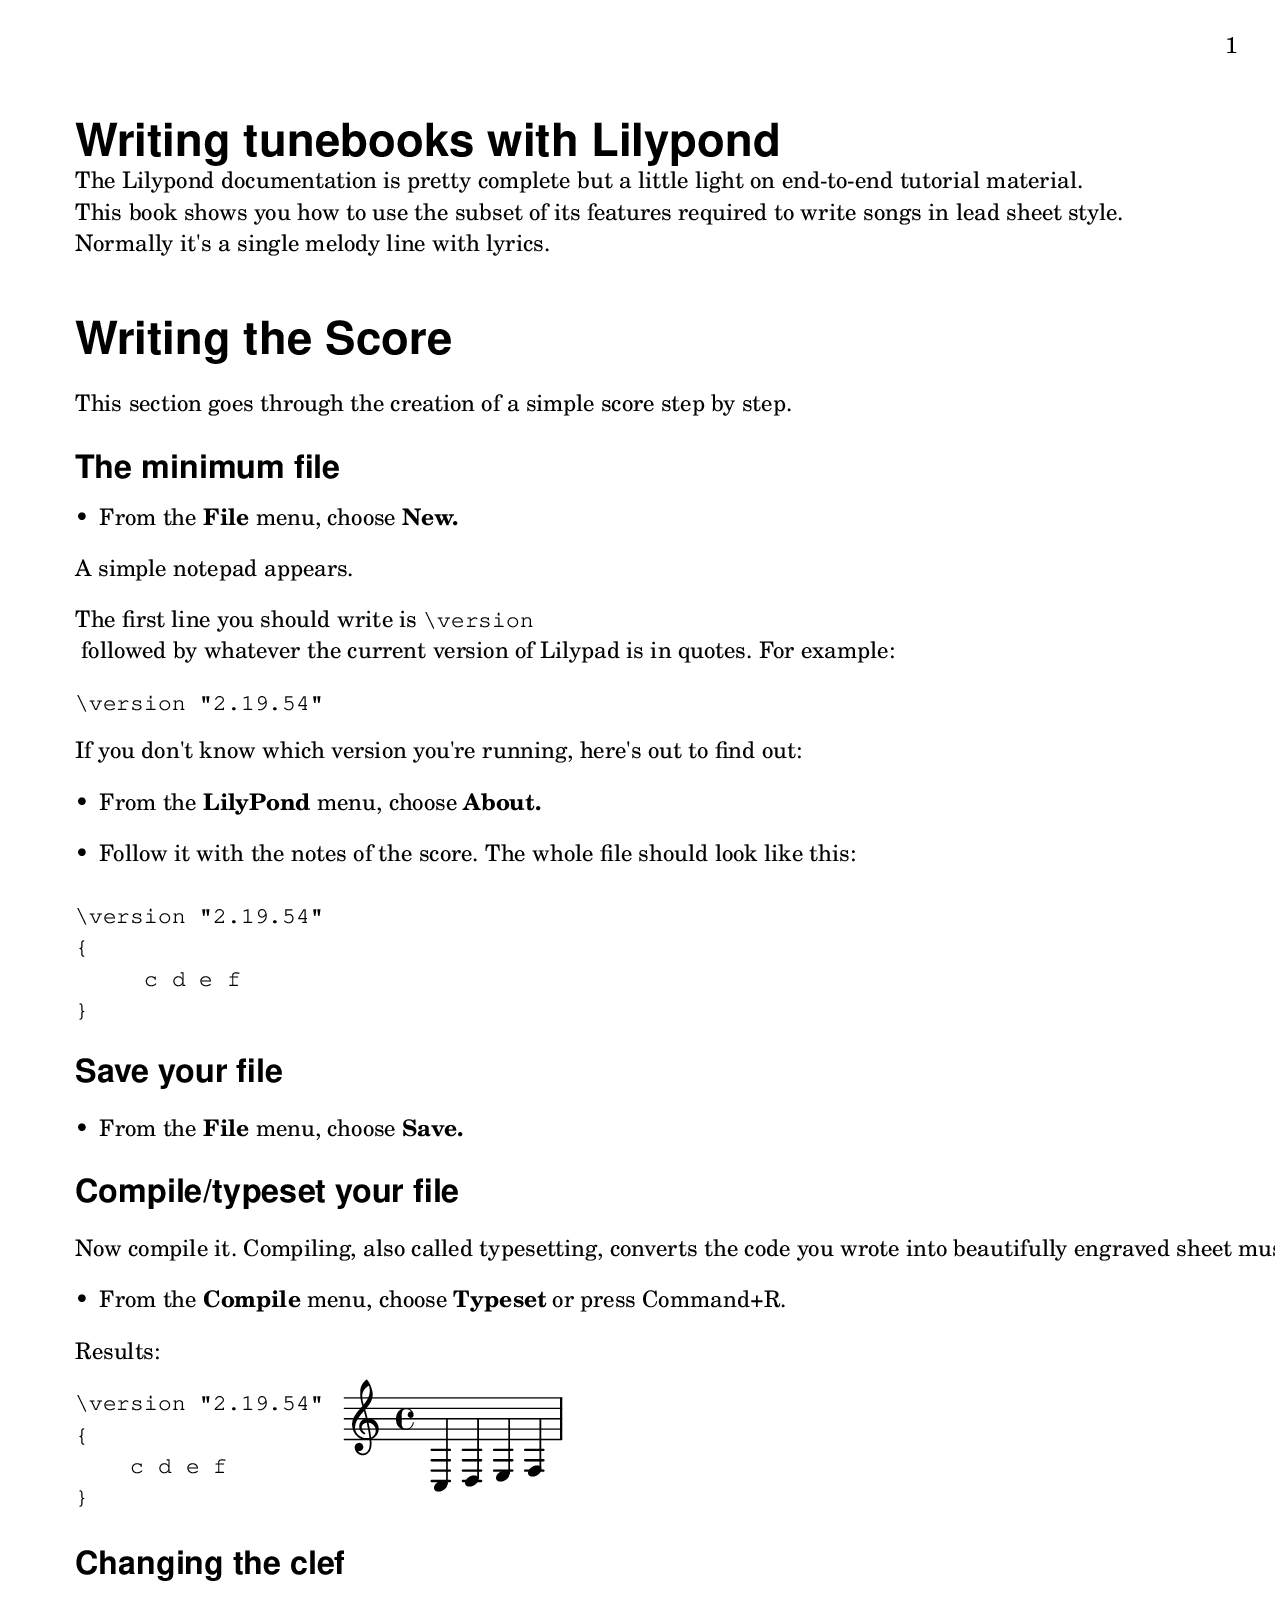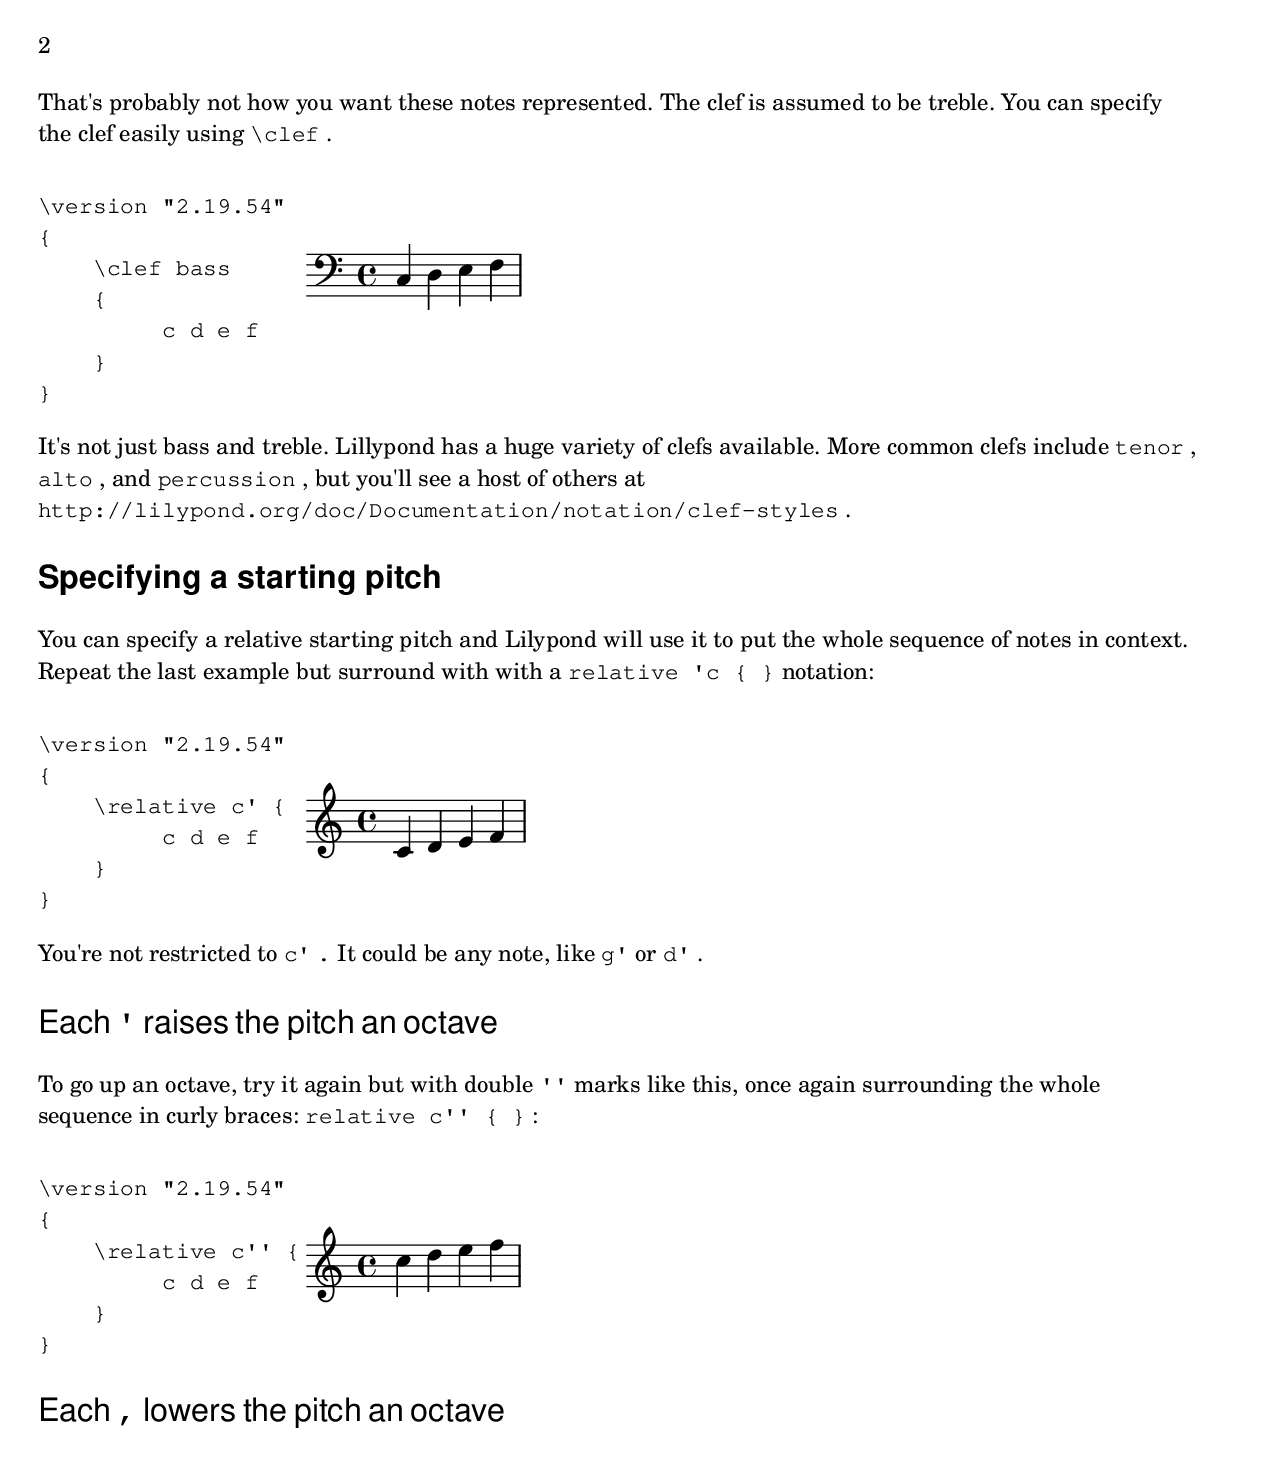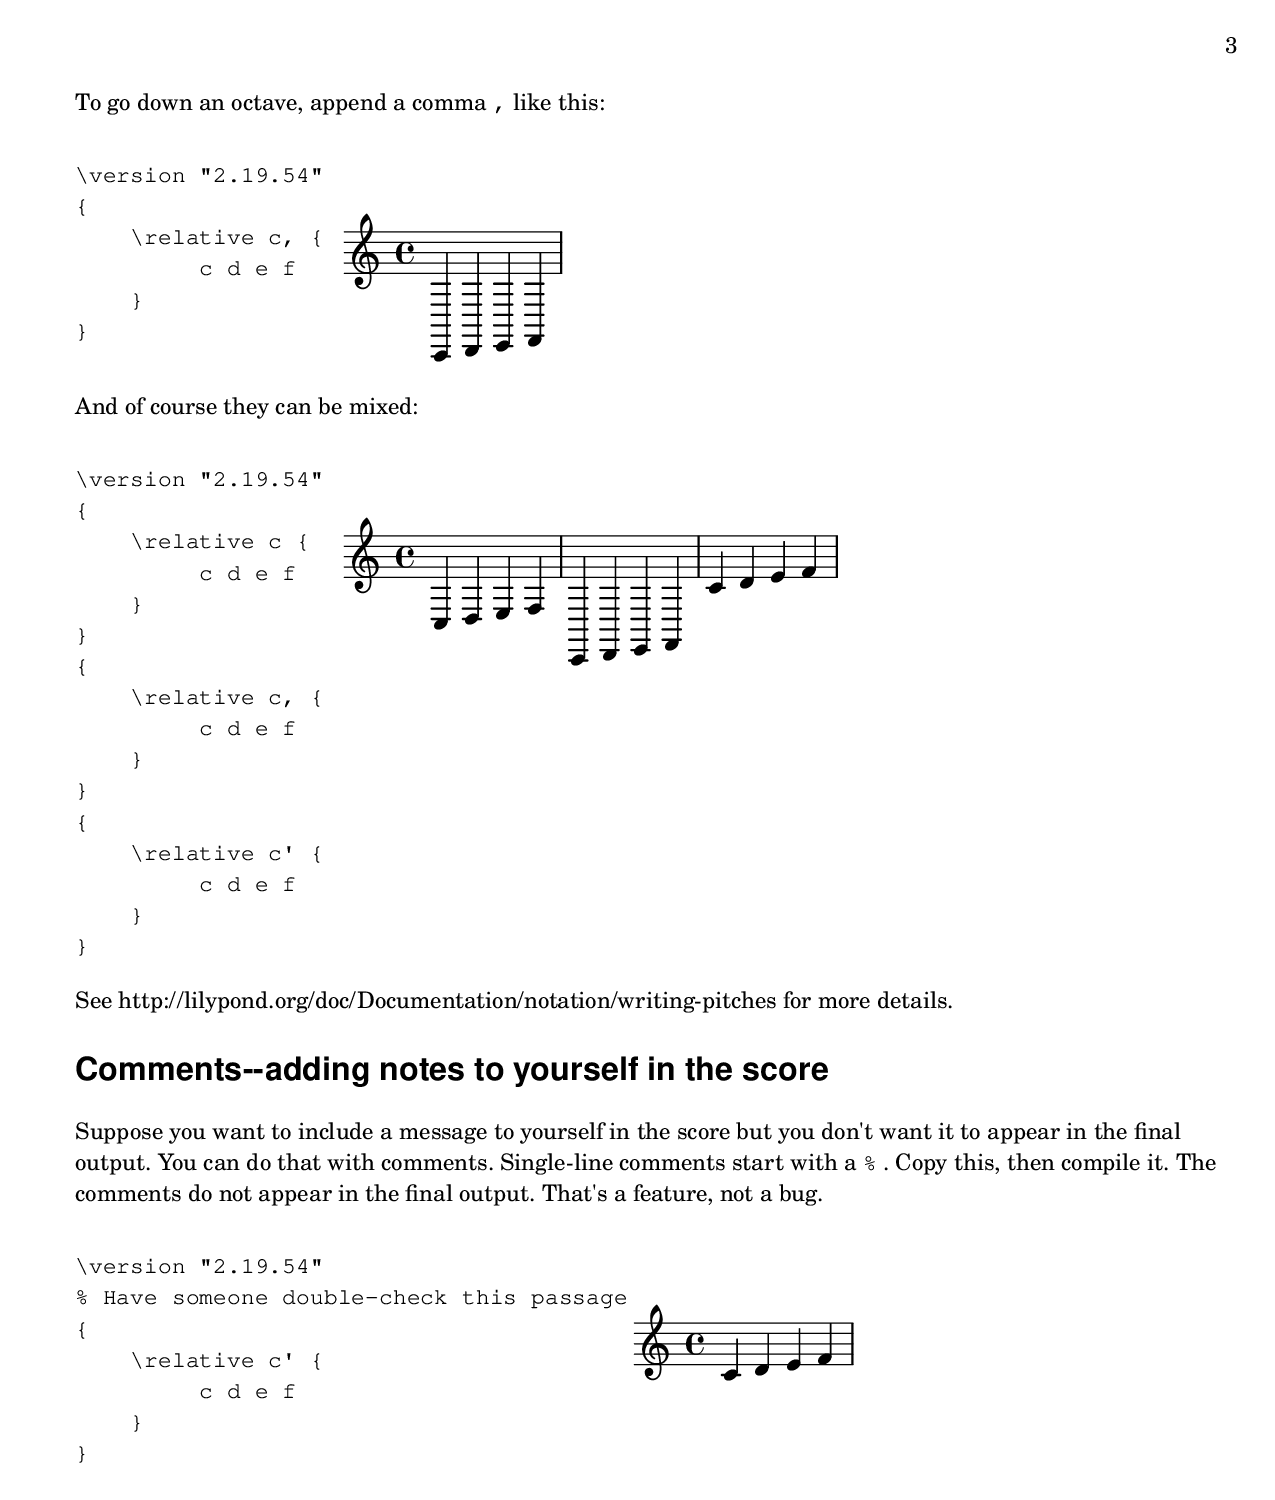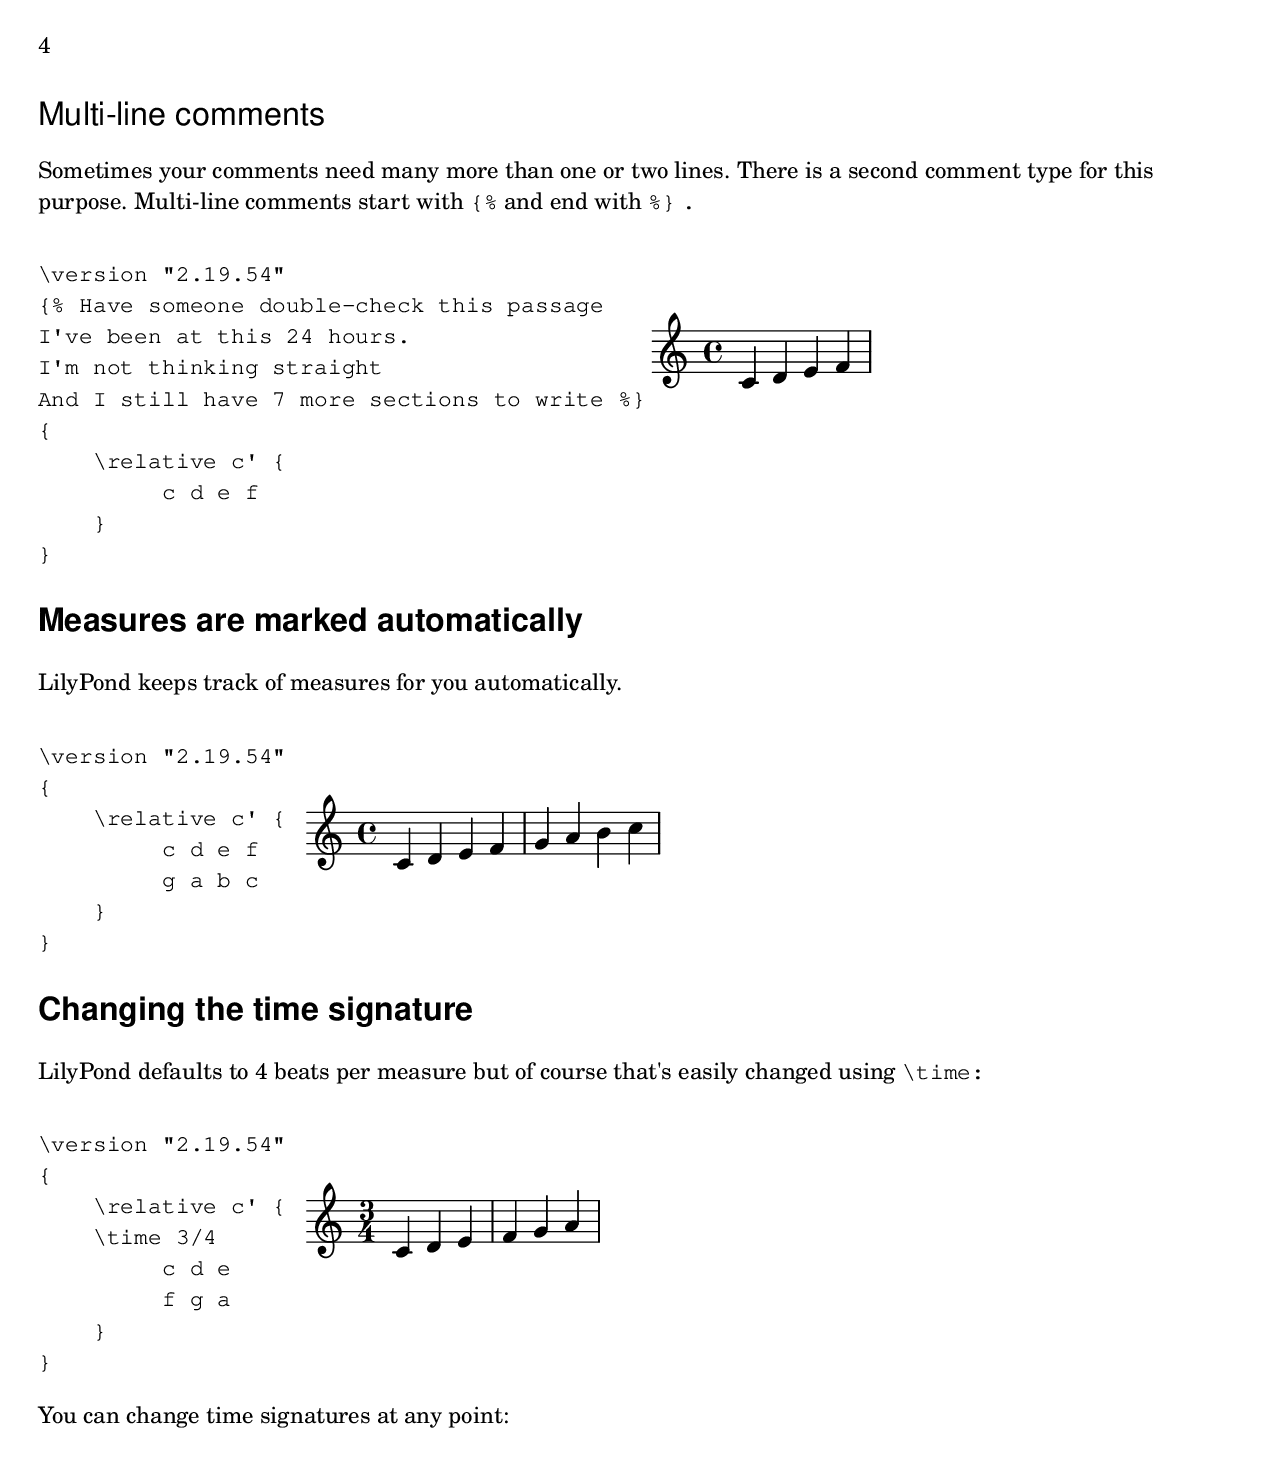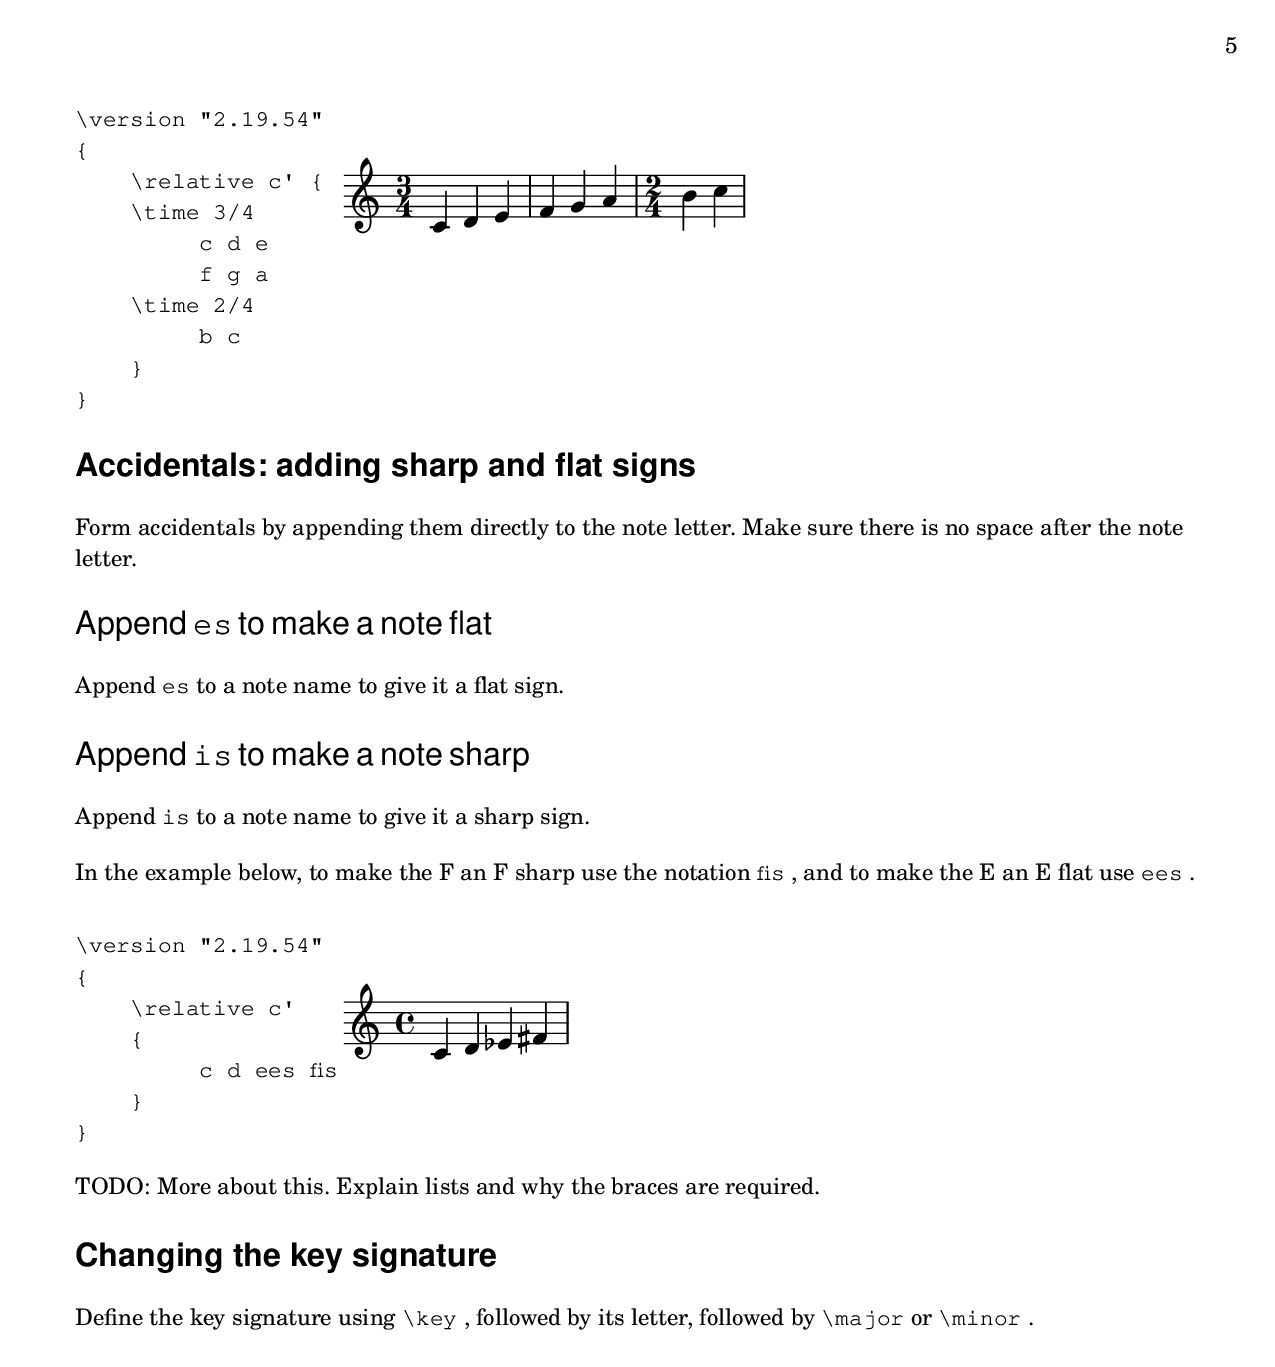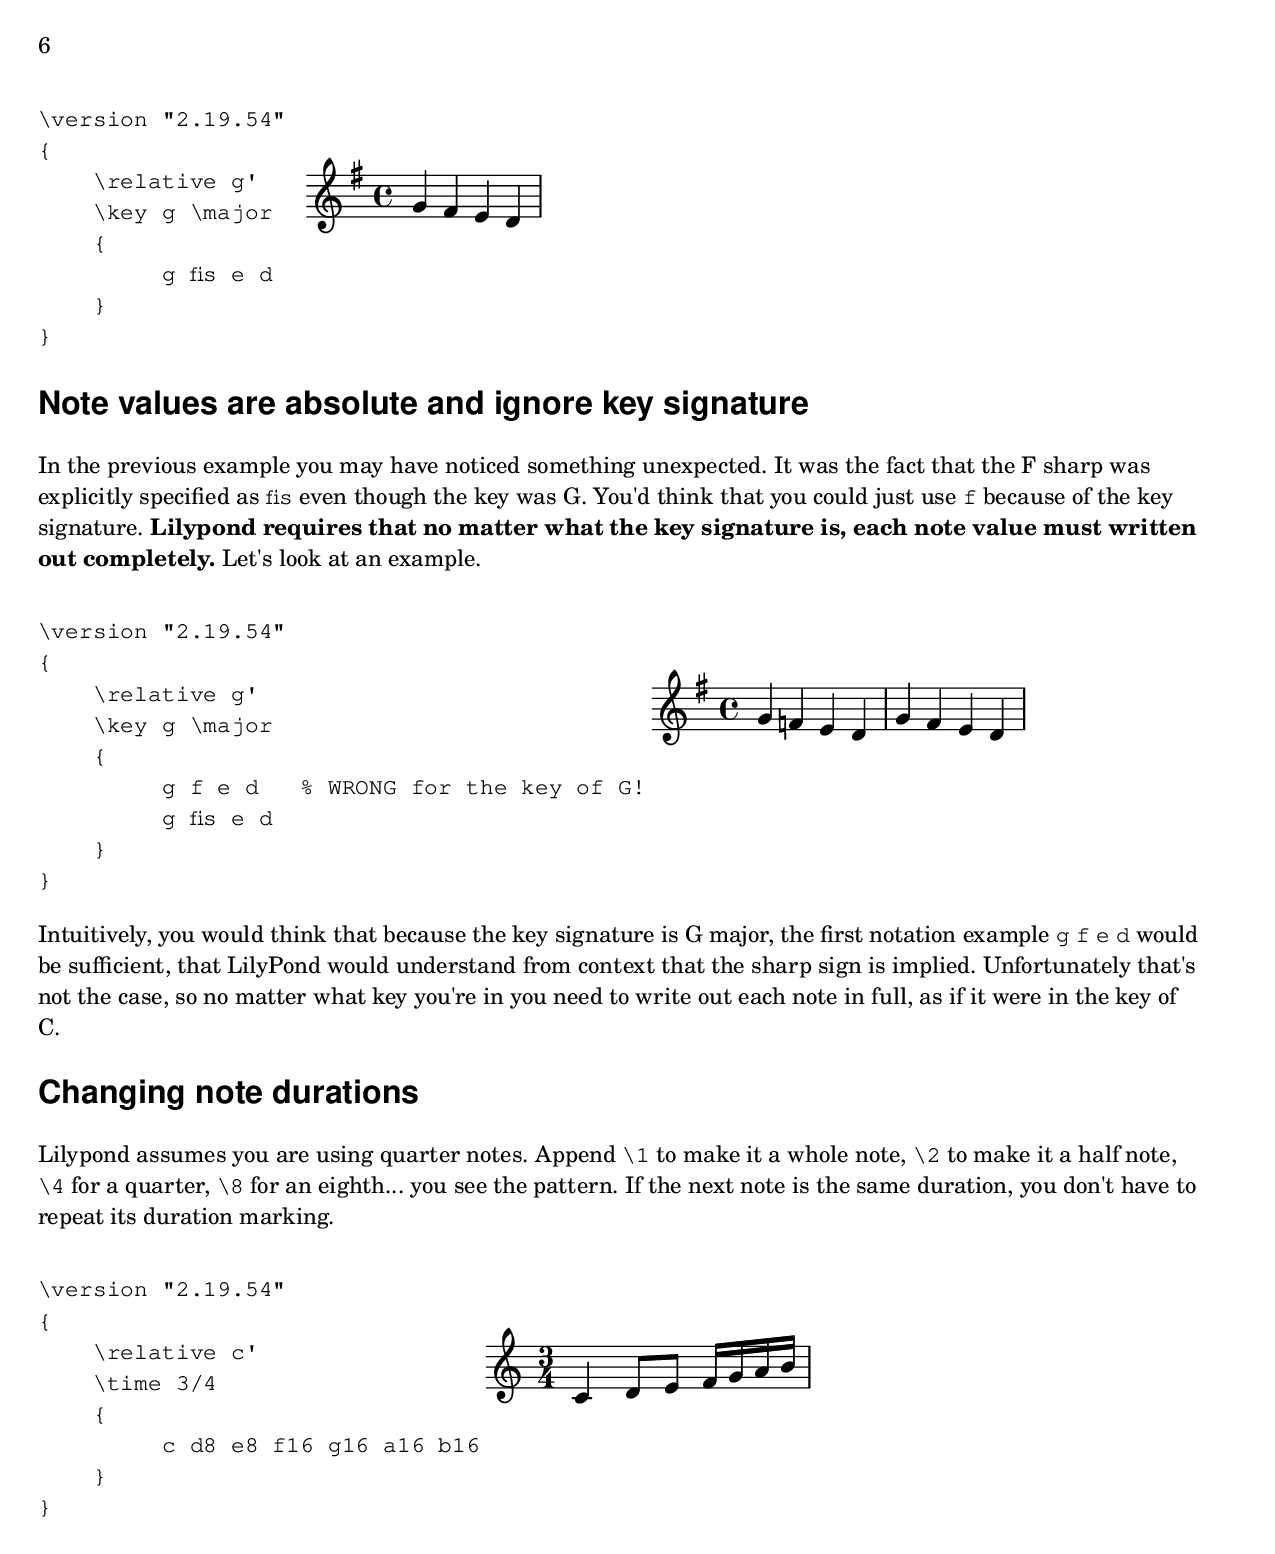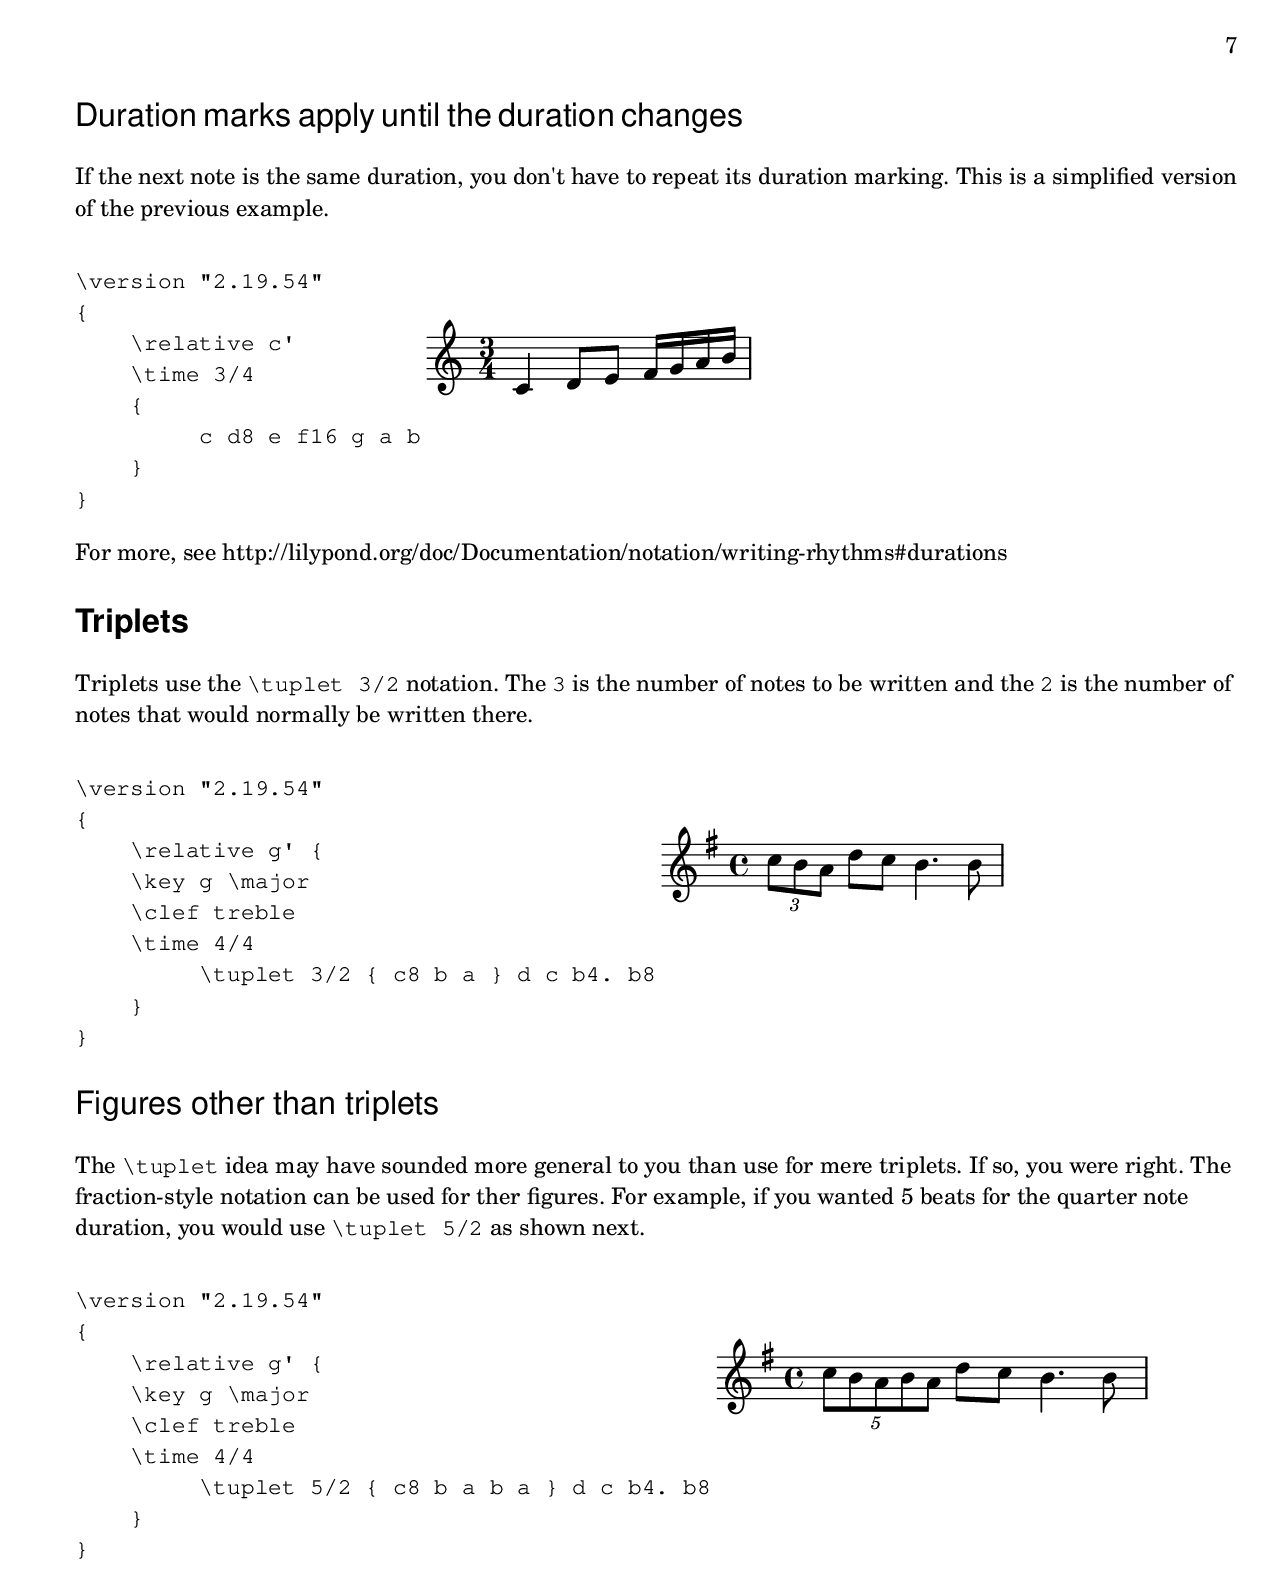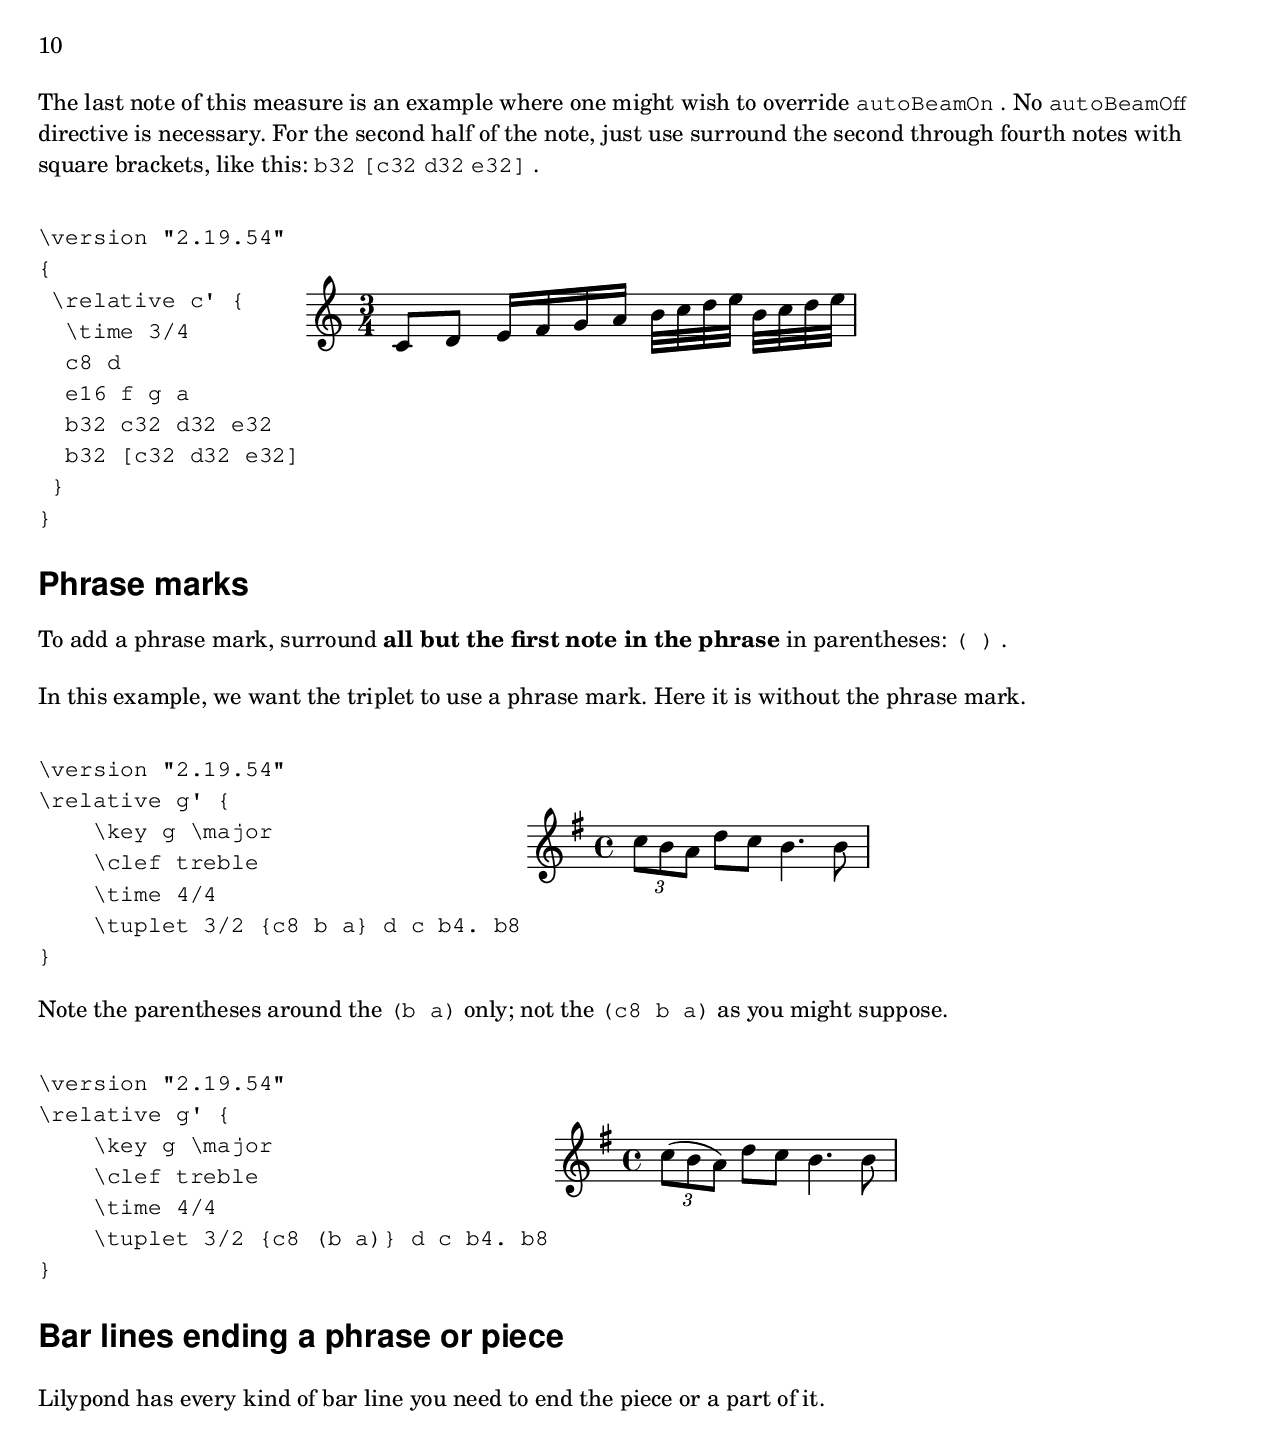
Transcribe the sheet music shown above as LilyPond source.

% Version of Lilypad used to create this file
\version "2.19.54" 



% Transcribed by Tom Campbell January-February 2017 

%{
From:

The American Musical Miscellany: A Collection of the Newest and Most Approved Songs, Set to Music

Published in Northampton Massachusetts, 1798

PDF version originally found at IMSLP
http://imslp.org/wiki/The_American_Musical_Miscellany_(Various)

Alternate lyrics:
http://quod.lib.umich.edu/e/evans/N28649.0001.001/1:80?rgn=div1;view=fulltext


N.B. This source best viewed in a monospace font because
to the right of the music markup are space-filled comments 
displaying the lyrics.

%}

% Supposed to enable clickable URLS, according to:
% http://lilypond.org/doc/v2.18/Documentation/usage/configuring-the-system-for-point-and-click
% But supposedly this can cause security issues? Heh? Reread that section
\pointAndClickOn

% Bullet character
bulletChar = \markup { \char ##x2022 }

%{ ***********************************
   * 
   * EXPERIMENTAL PARAGRAPH STYLES 
   * 
   *********************************** 
%}

#(define-markup-list-command (bp layout props text) 
	(markup-list?)
	"Paragraph starting with a bullet-indicates action"
 	(interpret-markup-list layout props
		#{
			\markuplist {
				\concat {
					\wordwrap { #text }
				}
			}
  		#}))


%{ ***********************************
   * 
   * HEADER HIERARCHY 
   * corresponds to HTML headers
   * 
   *********************************** 
%}

#(define-markup-command (headerOne layout props text) 
	(markup?)
 	"Create a level 1 header"
 	(interpret-markup layout props
		#{
			\markup {
				\fontsize #6
				\line \bold \sans { #text }
				\vspace #3
			}
  		#}))

#(define-markup-command (headerTwo layout props text) 
	(markup?)
 	"Create a level 2 header"
 	(interpret-markup layout props
		#{
			\markup {
				\vspace #2
				\fontsize #3
				\line \bold \sans { #text }
			}
  	#}))

#(define-markup-command (headerThree layout props text) 
	(markup?)
 	"Create a level 3 header"
 	(interpret-markup layout props
		#{
			\markup {
				\vspace #2
				\fontsize #3
				\line \sans { #text }
			}
  	#}))



%{ ***********************************
   * 
   * PARAGRAPH STYLES 
   * 
   *********************************** 
%}



%{ ***********************************
   * bulletParagraph
   * Resembles HTML unordered list item
   *********************************** 
%}
#(define-markup-list-command (bulletParagraph layout props text) 
	(markup-list?)
	"Paragraph starting with a bullet-indicates action"
 	(interpret-markup-list layout props
		#{
			\markuplist {
				\concat {
					\vspace #1.5
					\bulletChar \hspace #1
					\wordwrap { #text }
				}
			}
  		#}))


%{ ***********************************
   * normalParagraph
   * Resembles HTML p style
   *********************************** 
%}
#(define-markup-list-command (normalParagraph layout props text) 
	(markup-list?)
	"Normal explanatory paragraph"
 	(interpret-markup-list layout props
		#{
			\markuplist {
				\concat {
					\vspace #1.5
					\wordwrap { #text }
				}
			}
  		#}))





% Version of Lilypad used to create this file
\version "2.19.54" 



% Because this is for a 6x9 book format,
% set default staff size to 14 points from the default, which is 20.
% All font sizes are derived from this number.
% This must be at the top level.
% #(set-global-staff-size 20)

% Most of this is gratefully stolen from Benjamin Bloomfield's
% incredible Collection of Christmas Carols:
% https://github.com/bbloomf/christmas-carols
\paper {
  % This has weird effects I need to understand better:
  % print-all-headers = ##t
  paper-height = 11\in
  paper-width = 8.5\in
  % Without this, first line of music is indented
  indent = #0

  % This seems to be responsible for the huge space between the 
  % Range section and the score.
  % It's a sort of flex system:
  % http://lilypond.org/doc/v2.19/Documentation/notation/flexible-vertical-spacing-paper-variables

  system-system-spacing =
    #'((basic-distance . 5)    
       (minimum-distance . 0)
       (padding . -5)          
       (stretchability . 20)) 

  ragged-last-bottom = ##f
  ragged-bottom = ##f
  two-sided = ##t
  inner-margin = 0.5\in
  outer-margin = 0.25\in
  top-margin = 0.25\in
  bottom-margin = 0.25\in
  first-page-number = #1
  print-first-page-number = ##t
%{
  headerLine = \markup{\override #'(font-name . "Garamond Premier Pro") "header line"}
  oddHeaderMarkup = \markup\fill-line{
     \override #'(font-name . "Garamond Premier Pro")\abs-fontsize #8.5
     \combine 
        \fill-line{"" \on-the-fly #print-page-number-check-first
        "odd header markup"
        }
        \fill-line{\headerLine}
  }
  evenHeaderMarkup = \markup {
     \override #'(font-name . "Garamond Premier Pro")\abs-fontsize #8.5
     \combine
        \on-the-fly #print-page-number-check-first
        "even header markup"
        \fill-line{\headerLine}
  }
%} 
}


versionNumber = "\\version \"2.19.54\" "  


%{ ***********************************
   CONVENTIONS

  * See more reference at the end of a section should use this form.
    NOTE ABSENCE OF VERSION NUMBER IN URL. The version gets resolved in
     at lilypond.org when you paste in an address using this form. Slick!

	\markup \normalParagraph { 
		See http://lilypond.org/doc/Documentation/notation/writing-pitches for more details.
	}

   TODO
   * Lyrics
   * << and >>
   * Standardize a way to express RULS
   * Metronome marks. See http://lilypond.org/doc/v2.18/Documentation/notation/displaying-rhythms 

   INVESTIGATE
   
   * Why does the # in this URL cause an error on compilation?

	\markup \normalParagraph { 
	For more, see http://lilypond.org/doc/v2.18/Documentation/notation/	writing-rhythms#durations
	}

   * Figure out why this doesn't word wrap:
	\markup \normalParagraph { "Now compile it. Compiling, also called typesetting, converts the code you wrote into beautifully engraved sheet music." }

    * How can I make columns of fixed width in text markup? 
      I would like column 2 to start 50% in for all my 2-column examples." }

    * Figure out how to do version declarations as macros.
      Updating the markup would only need to be done once

   *********************************** 
%}



%{ ***********************************
   * 
   * WRITING THE SCORE 1.
   * 
   *********************************** 
%}


\markup \headerOne  { "Writing tunebooks with Lilypond" }

\markup {
	\column {
		\override #'(line-width . 10) {
			\bp { "The Lilypond documentation is pretty complete but a little light on end-to-end tutorial material." 
"This book shows you how to use the subset of its features required to write songs in lead sheet style."
"Normally it's a single melody line with lyrics." 
			}
		}
	}
}



\markup {
	\column {
		\headerOne  { "Writing the Score" }
		\normalParagraph { "This section goes through the creation of a simple score step by step." }
		\headerTwo { "The minimum file" } 

		\bulletParagraph { "From the" \bold { File } "menu, choose" \bold New. }
		\normalParagraph { "A simple notepad appears." }
		\normalParagraph { 
			{ "The first line you should write is" }
			\typewriter {"\\version"} 
			{" followed by whatever the current version of Lilypad is in quotes. For example:"}
		}
		\normalParagraph { \typewriter {"\\version \"2.19.54\"" }}
		\normalParagraph { "If you don't know which version you're running, here's out to find out:" }
		\bulletParagraph { "From the" \bold { LilyPond } "menu, choose" \bold About. }
		\bulletParagraph { "Follow it with the notes of the score. The whole file should look like this:" }
		\line { " " }
		\typewriter {
			"\\version \"2.19.54\"" 
         	"{"
         	"     c d e f"
         	"}"
		}
		\headerTwo { "Save your file" } 
		\bulletParagraph { "From the" \bold { File } "menu, choose" \bold Save. }
		\headerTwo { "Compile/typeset your file" } 
		\normalParagraph { "Now compile it. Compiling, also called typesetting, converts the code you wrote into beautifully engraved sheet music." }
		\bulletParagraph { "From the" \bold { Compile } "menu, choose" \bold Typeset or press Command+R. }
		\normalParagraph { "Results:" }
	}
}

\markup {
	\column { 		 
	\vspace #1
		\typewriter {
			#versionNumber
         	"{"
            "    c d e f "
 			"}"
		}
	}
	\column {
	\line { " " }
		\score {
			{ 
				c d e f 
			}
		}
	}
}


%{ ***********************************
   * 
   * CHANGING THE CLEF
   * 
   ********************************* 
%}

\markup \headerTwo { "Changing the clef" }
\markup \normalParagraph { 
			That's probably  not how you want these notes represented.
			The clef is assumed to be treble. You can specify the clef easily
			using \typewriter { "\\clef" }.
		}

\markup {
	\vspace #1
	\column {
		\hspace #8 \column \typewriter {
			#versionNumber
			"{"
			"    \\clef bass"
			"    {"
			"         c d e f"
			"    }"
			"}"
		}
	}
	\column {
		\line { " " }
		\line { " " }
		\line { " " }
		\score {
			{ 
				\clef bass
				{
					c d e f 
				}
			}
		}
	}	
}

\markup \normalParagraph { 
			It's not just bass and treble. Lillypond has a huge variety of clefs available.
			More common clefs include 
			\typewriter { "tenor" },
			\typewriter { "alto" }, and
			\typewriter { "percussion" }, but you'll see a host of others at \typewriter { http://lilypond.org/doc/Documentation/notation/clef-styles}.
		}


%{ ***********************************
   * 
   * RELATIVE PITCHES
   * 
   ********************************* 
%}


\markup \headerTwo { "Specifying a starting pitch" }
\markup \normalParagraph { 
			You can specify a relative starting pitch and Lilypond will use it to put the whole
			sequence of notes in context.
			Repeat the last example but surround with with a \typewriter { "relative 'c { }" } notation:
		}


\markup {
	\vspace #1
	\column {
		\hspace #8 \column \typewriter {
			#versionNumber
			"{"
			"    \\relative c' {"
			"         c d e f"
			"    }"
			"}"
		}
	}
	\column {
		\line { " " }
		\line { " " }
		\line { " " }
		\score {
			{ 
				\relative c' { 
					c d e f 
				}
			}
		}
	}	
}

\markup \normalParagraph { 
	You're not restricted to \typewriter { "c'".}
It could be any note, like \typewriter { "g'" }  or \typewriter { "d'" }. 
}

\markup \headerThree { Each \typewriter { "'" } raises the pitch an octave }

\markup \normalParagraph { 
			To go up an octave, try it again but with double  \typewriter { "''" } marks like this,
			once again surrounding the whole sequence in curly braces:  \typewriter { "relative c'' { }" }:
		}


\markup {
	\vspace #1
	\column {
		\hspace #8 \column \typewriter {
			#versionNumber
			"{"
			"    \\relative c'' {"
			"         c d e f"
			"    }"
			"}"
		}
	}
	\column {
		\line { " " }
		\line { " " }
		\line { " " }
		\score {
			{ 
				\relative c'' { 
					c d e f 
				}
			}
		}
	}	
}


\markup \headerThree { Each \typewriter { "," } lowers the pitch an octave }

\markup \normalParagraph { 
			To go down an octave, append a comma \typewriter { "," } like this:
		}


\markup {
	\vspace #1
	\column {
		\hspace #8 \column \typewriter {
			#versionNumber
			"{"
			"    \\relative c, {"
			"         c d e f"
			"    }"
			"}"
		}
	}
	\column {
		\line { " " }
		\line { " " }
		\line { " " }
		\score {
			{ 
				\relative c, { 
					c d e f 
				}
			}
		}
	}	
}

\markup \normalParagraph { 
			And of course they can be mixed:
		}

\markup {
	\vspace #1
	\column {
		\hspace #8 \column \typewriter {
			#versionNumber
			"{"
			"    \\relative c {"
			"         c d e f"
			"    }"
			"}"
			"{"
			"    \\relative c, {"
			"         c d e f"
			"    }"
			"}"
			"{"
			"    \\relative c' {"
			"         c d e f"
			"    }"
			"}"
		}
	}
	\column {
		\line { " " }
		\line { " " }
		\line { " " }
		\score {
			{ 
				\relative c { 
					c d e f 
				}
				\relative c, { 
					c d e f 
				}
				\relative c' { 
					c d e f 
				}
			}
		}
	}	
}



\markup \normalParagraph { 
			See http://lilypond.org/doc/Documentation/notation/writing-pitches for more details.
		}


%{ ***********************************
   * 
   * COMMENTS
   * 
   ********************************* 
%}

\markup \headerTwo { "Comments--adding notes to yourself in the score" }

\markup \normalParagraph { 
			Suppose you want to include a message to yourself in the score but you
			don't want it to appear in the final output. You can do that with comments.
			Single-line comments start with a \typewriter { "%" }.
			Copy this, then compile it. The comments do not appear in the final output. That's a feature, not a bug.
		}

\markup {
	\vspace #1
	\column {
		\hspace #8 \column \typewriter {
			#versionNumber
			"% Have someone double-check this passage"
			"{"
			"    \\relative c' {"
			"         c d e f"
			"    }"
			"}"
		}
	}
	\column {
		\line { " " }
		\line { " " }
		\line { " " }
		\score {
			{ 
				\relative c' { 
					c d e f 
				}
			}
		}
	}	
}

\markup \headerThree { "Multi-line comments" }


\markup \normalParagraph { 
			Sometimes your comments need many more than one or two lines.
			There is a second comment type for this purpose.
			Multi-line comments start with \typewriter { "{%" } and end with \typewriter { "%}". }
		}

\markup {
	\vspace #1
	\column {
		\hspace #8 \column \typewriter {
			#versionNumber
			\line { "{% Have someone double-check this passage" }
			\line { "I've been at this 24 hours." }
			\line { "I'm not thinking straight" }
			\line { "And I still have 7 more sections to write %}" }
			"{"
			"    \\relative c' {"
			"         c d e f"
			"    }"
			"}"
		}
	}
	\column {
		\line { " " }
		\line { " " }
		\line { " " }
		\score {
			{ 
				\relative c' { 
					c d e f 
				}
			}
		}
	}	
}





%{ ***********************************
   * 
   * MEASURES
   * 
   ********************************* 
%}


\markup \headerTwo { "Measures are marked automatically" }

\markup \normalParagraph { 
			LilyPond keeps track of measures for you automatically.
		}


\markup {
	\vspace #1
	\column {
		\hspace #8 \column \typewriter {
			#versionNumber
			"{"
			"    \\relative c' {"
			"         c d e f"
			"         g a b c"
			"    }"
			"}"
		}
	}
	\column {
		\line { " " }
		\line { " " }
		\line { " " }
		\score {
			{ 
				\relative c' { 
					c d e f 
					g a b c
				}
			}
		}
	}	
}

%{ ***********************************
   * 
   * TIME SIGNATURE
   * 
   ********************************* 
%}


\markup \headerTwo { "Changing the time signature" }

\markup \normalParagraph { 
			LilyPond defaults to 4 beats per measure but of course that's easily changed using \typewriter { "\\time:" } 
		}


\markup {
	\vspace #1
	\column {
		\hspace #8 \column \typewriter {
			#versionNumber
			"{"
			"    \\relative c' {"
			"    \\time 3/4"
			"         c d e"
			"         f g a"
			"    }"
			"}"
		}
	}
	\column {
		\line { " " }
		\line { " " }
		\line { " " }
		\score {
			{ 
				\relative c' { 
				\time 3/4
					c d e 
					f g a
				}
			}
		}
	}	
}

\markup \normalParagraph { 
			You can change time signatures at any point: 
		}


\markup {
	\vspace #1
	\column {
		\hspace #8 \column \typewriter {
			#versionNumber
			"{"
			"    \\relative c' {"
			"    \\time 3/4"
			"         c d e"
			"         f g a"
			"    \\time 2/4"
			"         b c"
			"    }"
			"}"
		}
	}
	\column {
		\line { " " }
		\line { " " }
		\line { " " }
		\score {
			{ 
				\relative c' { 
				\time 3/4
					c d e 
					f g a
				\time 2/4
					b c
				}
			}
		}
	}	
}


%{ ***********************************
   * 
   * SHARPS AND FLATS
   * 
   *********************************** 
%}

\markup \headerTwo { "Accidentals: adding sharp and flat signs" }

\markup \normalParagraph { 
	Form accidentals by appending them directly to the note letter.
	Make sure there is no space after the note letter.
}

\markup \headerThree { Append \typewriter { "es" } to make a note flat }

\markup \normalParagraph { 
	Append \typewriter { "es" } to a note name to give it a flat sign. 
}

\markup \headerThree { Append \typewriter { "is" } to make a note sharp }

\markup \normalParagraph { 
	Append \typewriter { "is" } to a note name to give it a sharp sign.
}

\markup \normalParagraph { 
		In the example below, to make the F an F sharp use the notation \typewriter { "fis" }, and to make the E an E flat use \typewriter { "ees" }. 
}

\markup {
	\vspace #1
	\column {
		\hspace #8 \column \typewriter {
			#versionNumber
			"{"
			"    \\relative c'"
			"    {"
			"         c d ees fis"
			"    }"
			"}"
		}
	}
	\column {
		\line { " " }
		\line { " " }
		\line { " " }
		\score {
			{ 
				\relative c' { 
					c d ees fis 
				}
			}
		}
	}	
}

\markup \normalParagraph { 
			TODO: More about this. Explain lists and why the braces are required.
		}

%{ ***********************************
   * 
   * KEY SIGNATURE
   * 
   *********************************** 
%}


\markup \headerTwo { "Changing the key signature" }

\markup \normalParagraph { 
			Define the key signature using \typewriter { "\\key"}, followed by its letter, followed by \typewriter { "\\major" }
			or \typewriter { "\\minor" }.
		}

\markup {
	\vspace #1
	\column {
		\hspace #8 \column \typewriter {
			#versionNumber
			"{"
			"    \\relative g'"
			"    \\key g \\major"
			"    {"
			"         g fis e d"
			"    }"
			"}"
		}
	}
	\column {
		\line { " " }
		\line { " " }
		\line { " " }
		\score {
			{ 
				\relative g' { 
				\key g \major
					g4 fis e d 
				}
			}
		}
	}	
}

\markup \headerTwo { "Note values are absolute and ignore key signature" }

\markup \normalParagraph { 
	In the previous example you may have noticed something unexpected.
	It was the fact that the F sharp was explicitly specified as \typewriter { "fis"}
even though the key was G. You'd think that you could just use  \typewriter { "f"}
because of the key signature. \bold { Lilypond requires that no matter what the key signature is, each note value must written out completely. }
	Let's look at an example.
	}

\markup {
	\vspace #1
	\column {
		\hspace #8 \column \typewriter {
			#versionNumber
			"{"
			"    \\relative g'"
			"    \\key g \\major"
			"    {"
			"         g f e d   % WRONG for the key of G!"
			"         g fis e d"
			"    }"
			"}"
		}
	}
	\column {
		\line { " " }
		\line { " " }
		\line { " " }
		\score {
			{ 
				\relative g' { 
				\key g \major
				\time 4/4
					g4 f e d 
					g4 fis e d
				}
			}
		}
	}	
}

\markup \normalParagraph { 
			Intuitively, you would think that because the key signature is G major,
			the first notation example \typewriter { g f e d } would be sufficient,
			that LilyPond would understand from context that the sharp sign is
			implied. Unfortunately that's not the case, so no matter what
			key you're in you need to write out each note in full, as if it
			were in the key of C.
		}






%{ ***********************************
   * 
   * NOTE DURATIONS
   * 
   *********************************** 
%}

\markup \headerTwo { "Changing note durations" }

\markup \normalParagraph { 
			Lilypond assumes you are using quarter notes. 
			Append \typewriter { "\\1" } to make it a whole note,
			\typewriter { "\\2" } to make it a half note, 
			\typewriter { "\\4" } for a quarter,
			\typewriter { "\\8" } for an eighth... you see the pattern.
			If the next note is the same duration, you don't have to repeat its duration marking.
		}

\markup {
	\vspace #1
	\column {
		\hspace #8 \column \typewriter {
			#versionNumber
			"{"
			"    \\relative c'"
			"    \\time 3/4"
			"    {"
			"         c d8 e8 f16 g16 a16 b16"
			"    }"
			"}"
		}
	}
	\column {
		\line { " " }
		\line { " " }
		\line { " " }
		\score {
			{ 
				\relative c' { 
				\time 3/4
					c d8 e8 f16 g16 a16 b16 
				}
			}
		}
	}	
}

\markup \headerThree { Duration marks apply until the duration changes }

\markup \normalParagraph { 
			If the next note is the same duration, you don't have to repeat its duration marking.
			This is a simplified version of the previous example.
		}

\markup {
	\vspace #1
	\column {
		\hspace #8 \column \typewriter {
			#versionNumber
			"{"
			"    \\relative c'"
			"    \\time 3/4"
			"    {"
			"         c d8 e f16 g a b"
			"    }"
			"}"
		}
	}
	\column {
		\line { " " }
		\line { " " }
		\line { " " }
		\score {
			{ 
				\relative c' { 
				\time 3/4
					c4 d8 e f16 g a b 
				}
			}
		}
	}	
}

\markup \normalParagraph { 
	"For more, see http://lilypond.org/doc/Documentation/notation/writing-rhythms#durations" 
}

%{ ***********************************
   * 
   * Triplets
   * 
   *********************************** 
%}


\markup \headerTwo { "Triplets" }

\markup \normalParagraph { 
			Triplets use the \typewriter { "\\tuplet 3/2" } notation.
			The \typewriter { "3" } is the number of notes to be
			written and the \typewriter { "2" } is the number of notes
			that would normally be written there.
		}

\markup {
	\vspace #1
	\column {
		\hspace #8 \column \typewriter {
			#versionNumber
			"{"
			"    \\relative g' {"
			"    \\key g \major"
			"    \\clef treble"
			"    \\time 4/4"
			"         \\tuplet 3/2 { c8 b a } d c b4. b8"
			"    }"
			"}"
		}
	}
	\column {
		\line { " " }
		\line { " " }
		\line { " " }
		\score {
			{ 
				\relative g' { 
					\key g \major
					\clef treble
					\time 4/4
					\tuplet 3/2 { c8 b a } d c b4. b8
				}
			}
		}
	}	
}

\markup \headerThree { "Figures other than triplets" }

\markup \normalParagraph { 
			The \typewriter { "\\tuplet" } idea may have sounded more general to you than use for mere triplets. If so, you were right.
			The fraction-style notation can be used for ther figures. For example, if you wanted 5 beats for the quarter note duration, you would
use \typewriter { "\\tuplet 5/2" } as shown next.
		}

\markup {
	\vspace #1
	\column {
		\hspace #8 \column \typewriter {
			#versionNumber
			"{"
			"    \\relative g' {"
			"    \\key g \major"
			"    \\clef treble"
			"    \\time 4/4"
			"         \\tuplet 5/2 { c8 b a b a } d c b4. b8"
			"    }"
			"}"
		}
	}
	\column {
		\line { " " }
		\line { " " }
		\line { " " }
		\score {
			{ 
				\relative g' { 
					\key g \major
					\clef treble
					\time 4/4
					\tuplet 5/2 { c8 b a b a } d c b4. b8
				}
			}
		}
	}	
}

%{ NEED TO FIGURE OUT HOW TO DEAL WITH # IN URL
\markup \normalParagraph { 
			See http://lilypond.org/doc/v2.19/Documentation/learning/advanced-rhythmic-commands#tuplets for more details.
		}

%}

%{ ***********************************
   * 
   * DOTTED NOTES 
   * 
   *********************************** 
%}

\markup \headerTwo { "Dotted notes" }

\markup \normalParagraph { Dotted notes are easy. Just add a dot, like this: \typewriter { "." }
		}

\markup {
	\vspace #1
	\column {
		\hspace #8 \column \typewriter {
			#versionNumber
			"{"
			"    \\relative c'"
			"    {"
			"         c. d8 e4 f"
			"    }"
			"}"
		}
	}
	\column {
		\line { " " }
		\line { " " }
		\line { " " }
		\score {
			{ 
				\relative c' { 
					c4. d8. e4 f
				}
			}
		}
	}	
}






%{ ***********************************
   * 
   * GRACE NOTES
   * 
   *********************************** 
%}


\markup \headerTwo { "Grace notes" }
\markup \normalParagraph { 
			To add grace notes (which aren't included in the note count), use \typewriter { "\\grace" } followed by the grace note.
			In this case the \typewriter { "\\grace a8" } isn't applied to the measure count. 
		}

\markup {
	\vspace #1
	\column {
		\hspace #8 \column \typewriter {
			#versionNumber
			"{"
			"    \\relative c'"
			"    {"
			"         c d e f"
			"    }"
			"}"
		}
	}
	\column {
		\line { " " }
		\line { " " }
		\line { " " }
		\score {
			{ 
				\relative c' { 
					c d e f 
				}
			}
		}
	}	
}

\markup \normalParagraph { 
			Concluding graf
		}


%{ ***********************************
   * 
   * Trills
   * 
   *********************************** 
%}


\markup \headerTwo { "Trills" }
\markup \normalParagraph { 
			It is common to add a trill to a grace note. Use \typewriter { "\\trill" } directly after the note for this purposes.
		}

\markup {
	\vspace #1
	\column {
		\hspace #8 \column \typewriter {
			#versionNumber
			"{"
			"    \\relative g'"
			"    \\key g \\major"
			"    \\clef treble"
			"    \\time 6/8"
			"    {"
			"         \\grace c8\\trill b4. a8 g b"
			"    }"
			"}"
		}
	}
	\column {
		\line { " " }
		\line { " " }
		\line { " " }
		\score {
			{ 
				\relative g' { 
				\key g \major
				\clef treble
				\time 6/8
					\grace c8\trill b4. a8 g b 
				}
			}
		}
	}	
}

\markup \normalParagraph { 
			Concluding graf
		}


%{ ***********************************
   * 
   * BEAMS
   * 
   *********************************** 
%}

\markup \headerTwo { "Beams" }

\markup \normalParagraph { 
		Lilypond does a good job guessing when notes need beams. Let's start with this example.
		}

\markup {
	\vspace #1
	\column {
		\hspace #8 \column \typewriter {
			#versionNumber
			"{"
			"	\\relative e'' {" 
			"		\\key e \\minor"
			"		\\time 2/4"
			"		e8 e fis16 g8"
			"	}"
			"}"
		}
	}
	\column {
		\line { " " }
		\line { " " }
		\line { " " }
		\score {
			{ 
				\relative e'' { 
					\key e \minor
					\time 2/4
					e8 e e16 fis16 g8
				}
			}
		}
	}	
}

\markup \normalParagraph { 
	This is no accident. Just as LilyPond comes preset to 4/4 time and the key of C,
	it starts in a state called \typewriter { "\\autoBeamOn" }. As you've already
	guessed, that means there's also \typewriter { "\\autoBeamOff" }.
}



\markup \normalParagraph { 
		Let's separate notes using \typewriter { "\\autoBeamOff" }.
		}

\markup {
	\vspace #1
	\column {
		\hspace #8 \column \typewriter {
			#versionNumber
			"{"
			"	\\relative e'' {" 
			"		\\key e \\minor"
			"		\\time 2/4"
			"		\\autoBeamOff"
			"		e8 e e16 fis16 g8"
			"	}"
			"}"
		}
	}
	\column {
		\line { " " }
		\line { " " }
		\line { " " }
		\score {
			{ 
				\relative e'' { 
					\key e \minor
					\time 2/4
					\autoBeamOff
					e8 e e16 fis16 g8
				}
			}
		}
	}	
}


\markup \normalParagraph { 
	And you can mix and match at will, even within the same measure.
}

\markup {
	\vspace #1
	\column {
		\hspace #8 \column \typewriter {
			#versionNumber
			"{"
			"	\\relative e'' {" 
			"		\\key e \\minor"
			"		\\time 2/4"
			"		\\autoBeamOff"
			"		e8 e"
			"		\\autoBeamOff"
			"		e16 fis16 g8"
			"	}"
			"}"
		}
	}
	\column {
		\line { " " }
		\line { " " }
		\line { " " }
		\score {
			{ 
				\relative e'' { 
					\key e \minor
					\time 2/4
					\autoBeamOff
					e8 e 
					\autoBeamOn
					e16 fis16 g8
				}
			}
		}
	}	
}


\markup \headerThree { 
	Adding beams: Using \typewriter { "[" } and \typewriter { "]" } to replace flags with beams 
}

\markup \normalParagraph { 
	The last note of this measure is an example where one might wish to override \typewriter { autoBeamOn }. 
	No \typewriter { autoBeamOff }directive is necessary. For the second half of the note, just use surround the second through fourth notes with
	square brackets, like this: \typewriter { b32 [c32 d32 e32] }.
}


\markup {
	\vspace #1
	\column {
		\hspace #8 \column \typewriter {
			#versionNumber
			"{"
			"	\\relative c' {" 
			"		\\time 3/4"
			"		c8 d"
			"		e16 f g a"
			"		b32 c32 d32 e32"
			"		b32 [c32 d32 e32]"
			"	}"
			"}"
		}
	}
	\column {
		\line { " " }
		\line { " " }
		\line { " " }
		\score {
			{ 
				\relative c' { 
					\time 3/4
					c8 d 
					e16 f g a
					b32 c32 d32 e32
					b32 [c32 d32 e32]
				}
			}
		}
	}	
}


%{ ***********************************
   * 
   * PHRASE MARKS
   * 
   *********************************** 
%}


\markup \headerTwo { "Phrase marks" }

\markup \normalParagraph { 
	To add a phrase mark, surround \bold { all but the first note in the phrase } in
	parentheses: 
	 \typewriter { "( )" }.
}

\markup \normalParagraph { 
	In this example, we want the triplet to use a phrase mark. Here it is without
	the phrase mark. 
}

\markup {
	\vspace #1
	\column {
		\hspace #8 \column \typewriter {
			#versionNumber
			"\\relative g' {"
			"    \\key g \\major"
			"    \\clef treble"
			"    \\time 4/4"
			"    \\tuplet 3/2 {c8 b a} d c b4. b8"
			"}"
		}
	}
	\column {
		\line { " " }
		\line { " " }
		\line { " " }
		\score {
			\relative g' {
				\key g \major
				\clef treble
				\time 4/4
					\tuplet 3/2 {c8 b a} d c b4. b8 
			}
		}
	}	
}


\markup \normalParagraph { 
	Note the parentheses around the \typewriter { "(b a)" } only; not 
	the \typewriter { "(c8 b a)" } as you might suppose.
}

\markup {
	\vspace #1
	\column {
		\hspace #8 \column \typewriter {
			#versionNumber
			"\\relative g' {"
			"    \\key g \\major"
			"    \\clef treble"
			"    \\time 4/4"
			"    \\tuplet 3/2 {c8 (b a)} d c b4. b8"
			"}"
		}
	}
	\column {
		\line { " " }
		\line { " " }
		\line { " " }
		\score {
			\relative g' {
				\key g \major
				\clef treble
				\time 4/4
				\tuplet 3/2 {c8 (b a)} d c b4. b8 
			}
		}
	}	
}

%{ ***********************************
   * 
   * ENDING WITH A DOUBLE BAR
   * 
   *********************************** 
%}

\markup \headerTwo { "Bar lines ending a phrase or piece" }

\markup \normalParagraph { 
	Lilypond has every kind of bar line you need to end the piece or a part of it.
}

\markup \headerThree { "Ending with a double bar" }

\markup \normalParagraph { 
	Use \typewriter { "\\bar" } and the bar style to end a piece.
}

\markup {
	\vspace #1
	\column {
		\hspace #8 \column \typewriter {
			#versionNumber
			"{"
			"    \\relative c'"
			"    {"
			"         f e d c \bar \"|.\" "
			"    }"
			"}"
		}
	}
	\column {
		\line { " " }
		\line { " " }
		\line { " " }
		\score {
			{ 
				\relative c' { 
					f4 e d c \bar "|."
				}
			}
		}
	}	
}

\markup \headerThree { "Ending with a repeat" }

\markup \normalParagraph { 
	Use \typewriter { "\\bar \":|]\" " } to repeat a phrase.
}

\markup {
	\vspace #1
	\column {
		\hspace #8 \column \typewriter {
			#versionNumber
			"{"
			"    \\relative c'"
			"    {"
			"         f e d c \bar \":|]\" "
			"    }"
			"}"
		}
	}
	\column {
		\line { " " }
		\line { " " }
		\line { " " }
		\score {
			{ 
				\relative c' { 
					f4 e d c \bar ":|]"
				}
			}
		}
	}	
}

\markup \normalParagraph { 
	Lilypond has more bar options than most sane composers have ever contemplated. See http://lilypond.org/doc/Documentation/notation/bars for more details.
}



%{ ***********************************
   * 
   * FERMATAS
   * 
   *********************************** 
%}


\markup \headerTwo { "Fermatas" }

\markup \normalParagraph { 
	To add a fermata over a note, simply append \typewriter { "\\fermata" } to it with no space.
}

\markup {
	\vspace #1
	\column {
		\hspace #8 \column \typewriter {
			#versionNumber
			"{"
			"	\\relative g' {"
			"		\\key g \\major"
			"		\\clef treble"
			"		\\time 6/8"
			"		g8 a b d4.\fermata"
			"	}"
			"}"
		}
	}
	\column {
		\line { " " }
		\line { " " }
		\line { " " }
		\score {
			{ 
				\relative g' { 
					\key g \major
					\clef treble
					\time 6/8
					g8 a b d4.\fermata
				}
			}
		}
	}	
}

\markup \normalParagraph { 
	Concluding graf
}


%{ ***********************************
   * 
   * DOCUMENTATION TEMPLATE
   * 
   *********************************** 
%}

%{
\markup \headerTwo { "XXHeader2" }

\markup \normalParagraph { 
	Text example with \typewriter { "\\typewriter" }.
}

\markup {
	\vspace #1
	\column {
		\hspace #8 \column \typewriter {
			#versionNumber
			"{"
			"    \\relative c'"
			"    {"
			"         c d e f"
			"    }"
			"}"
		}
	}
	\column {
		\line { " " }
		\line { " " }
		\line { " " }
		\score {
			{ 
				\relative c' { 
					c d e f 
				}
			}
		}
	}	
}

\markup \normalParagraph { 
	Concluding graf
}

%}






